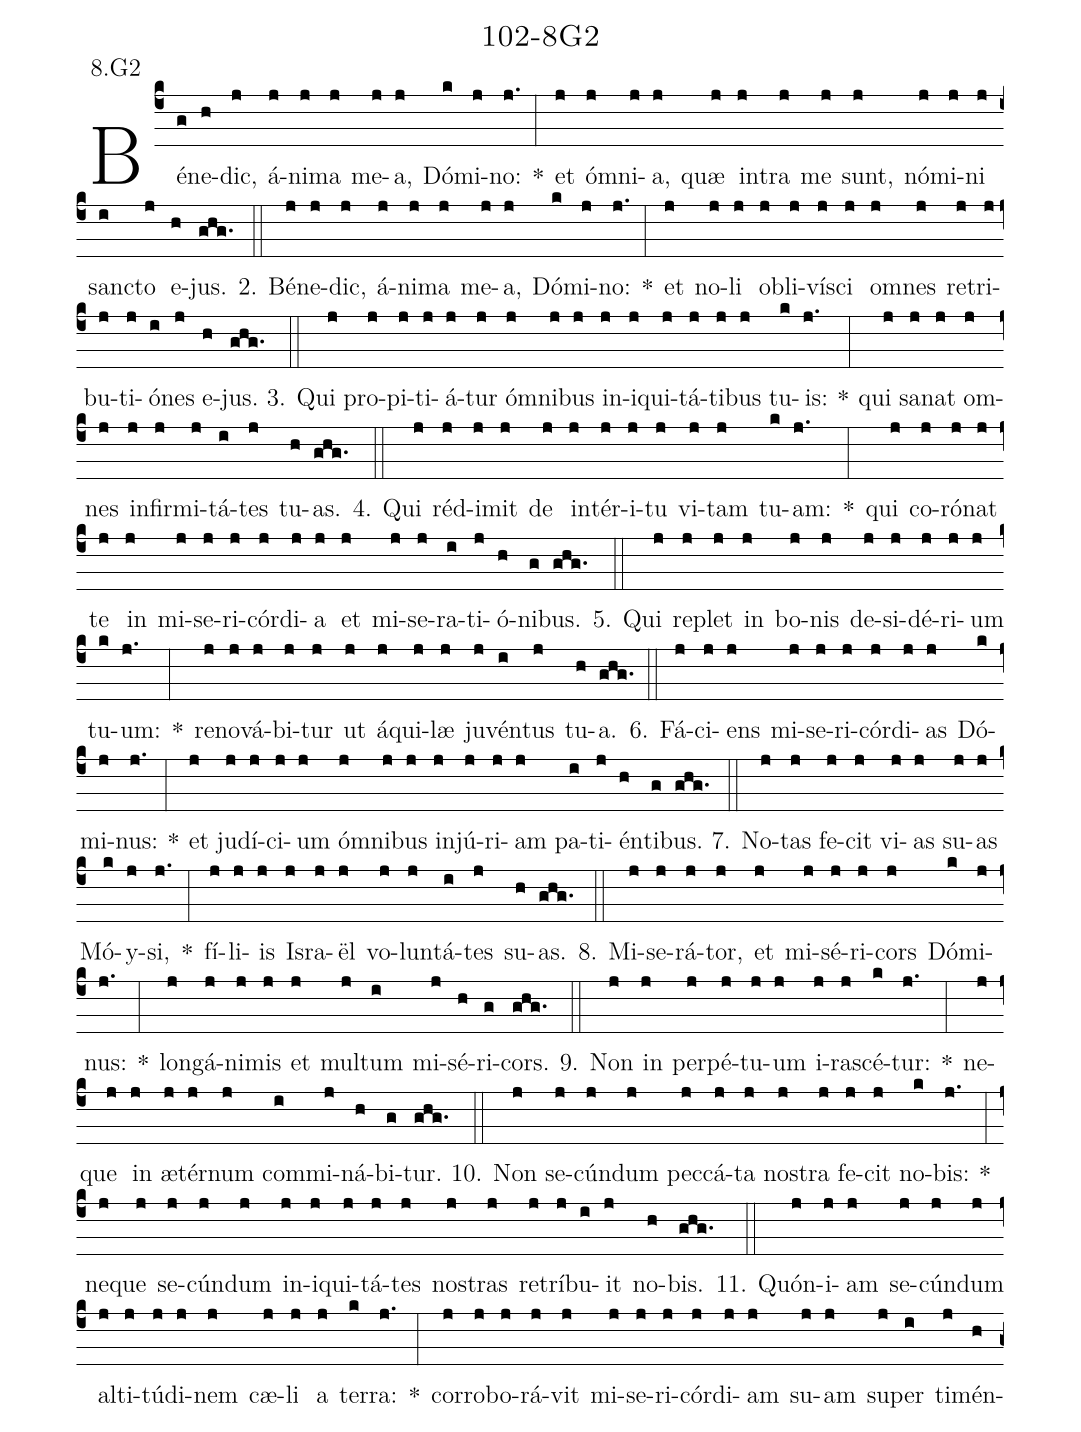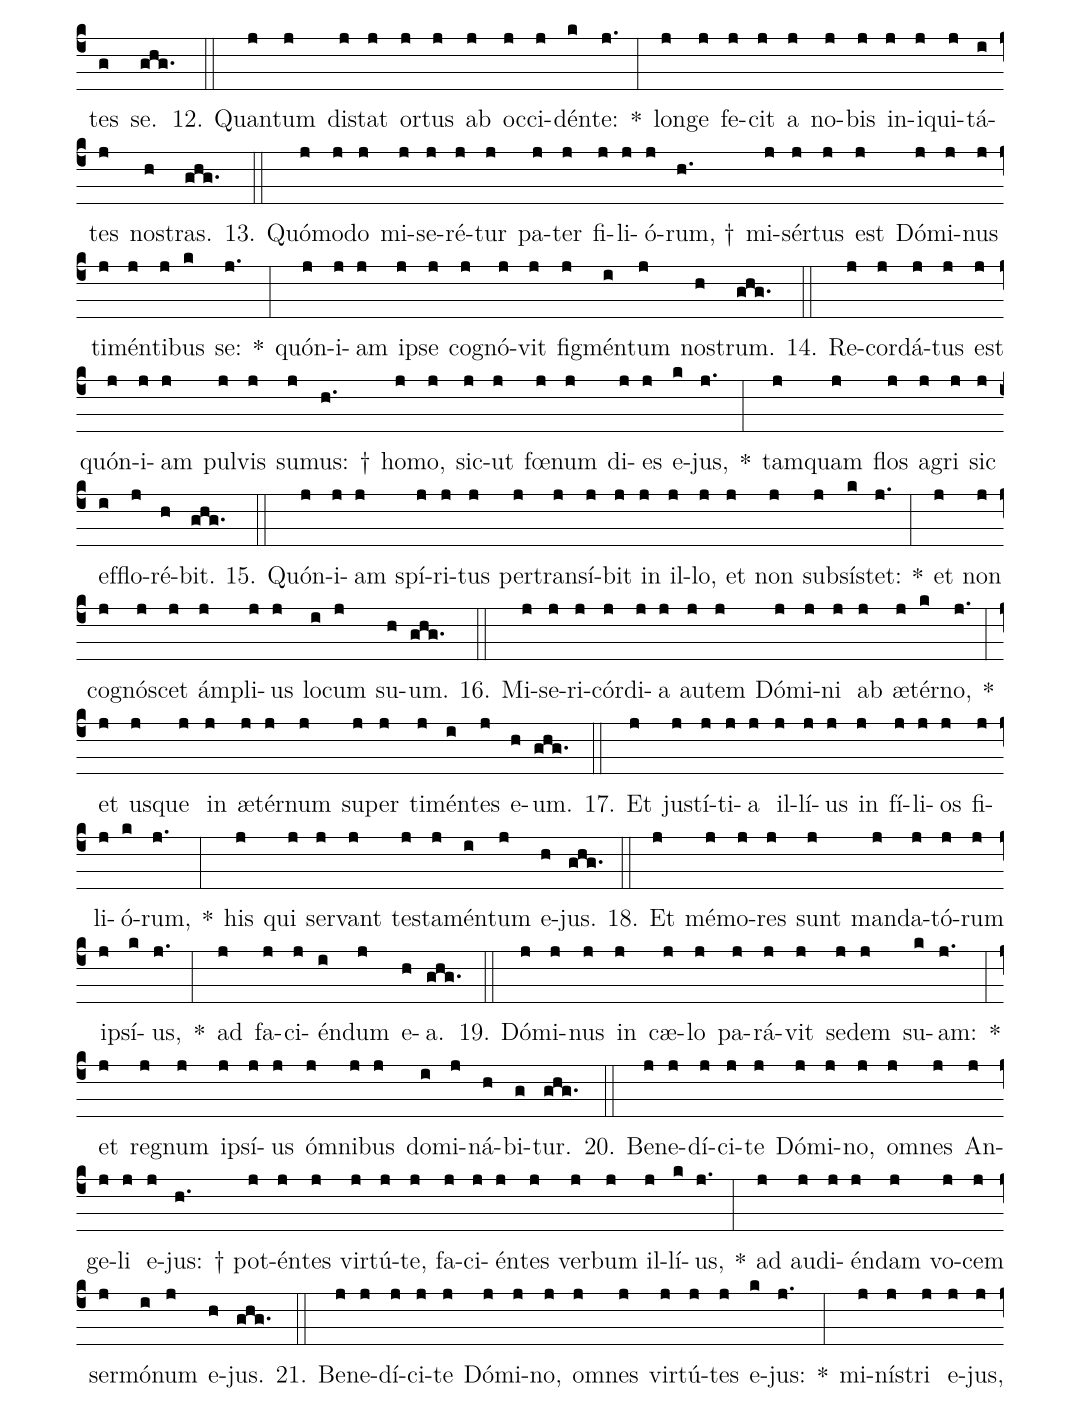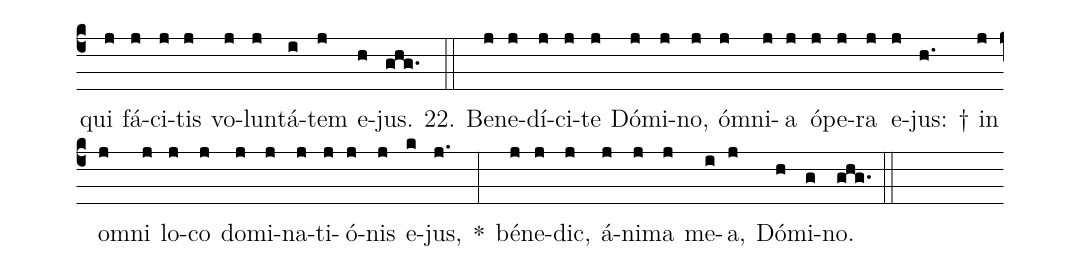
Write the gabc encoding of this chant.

name: 102-8G2;
annotation: 8.G2;
%%
(c4)Bé(g)ne(h)dic,(j) á(j)ni(j)ma(j) me(j)a,(j) Dó(k)mi(j)no:(j.) *(:) et(j) óm(j)ni(j)a,(j) quæ(j) in(j)tra(j) me(j) sunt,(j) nó(j)mi(j)ni(j) sanc(i)to(j) e(h)jus.(ghg.) (::)
2. Bé(j)ne(j)dic,(j) á(j)ni(j)ma(j) me(j)a,(j) Dó(k)mi(j)no:(j.) *(:) et(j) no(j)li(j) ob(j)li(j)ví(j)sci(j) om(j)nes(j) re(j)tri(j)bu(j)ti(j)ó(i)nes(j) e(h)jus.(ghg.) (::)
3. Qui(j) pro(j)pi(j)ti(j)á(j)tur(j) óm(j)ni(j)bus(j) in(j)i(j)qui(j)tá(j)ti(j)bus(j) tu(k)is:(j.) *(:) qui(j) sa(j)nat(j) om(j)nes(j) in(j)fir(j)mi(j)tá(i)tes(j) tu(h)as.(ghg.) (::)
4. Qui(j) réd(j)i(j)mit(j) de(j) in(j)tér(j)i(j)tu(j) vi(j)tam(j) tu(k)am:(j.) *(:) qui(j) co(j)ró(j)nat(j) te(j) in(j) mi(j)se(j)ri(j)cór(j)di(j)a(j) et(j) mi(j)se(j)ra(i)ti(j)ó(h)ni(g)bus.(ghg.) (::)
5. Qui(j) re(j)plet(j) in(j) bo(j)nis(j) de(j)si(j)dé(j)ri(j)um(j) tu(k)um:(j.) *(:) re(j)no(j)vá(j)bi(j)tur(j) ut(j) á(j)qui(j)læ(j) ju(j)vén(i)tus(j) tu(h)a.(ghg.) (::)
6. Fá(j)ci(j)ens(j) mi(j)se(j)ri(j)cór(j)di(j)as(j) Dó(k)mi(j)nus:(j.) *(:) et(j) ju(j)dí(j)ci(j)um(j) óm(j)ni(j)bus(j) in(j)jú(j)ri(j)am(j) pa(i)ti(j)én(h)ti(g)bus.(ghg.) (::)
7. No(j)tas(j) fe(j)cit(j) vi(j)as(j) su(j)as(j) Mó(k)y(j)si,(j.) *(:) fí(j)li(j)is(j) Is(j)ra(j)ël(j) vo(j)lun(j)tá(i)tes(j) su(h)as.(ghg.) (::)
8. Mi(j)se(j)rá(j)tor,(j) et(j) mi(j)sé(j)ri(j)cors(j) Dó(k)mi(j)nus:(j.) *(:) long(j)á(j)ni(j)mis(j) et(j) mul(j)tum(i) mi(j)sé(h)ri(g)cors.(ghg.) (::)
9. Non(j) in(j) per(j)pé(j)tu(j)um(j) i(j)ra(j)scé(k)tur:(j.) *(:) ne(j)que(j) in(j) æ(j)tér(j)num(j) com(i)mi(j)ná(h)bi(g)tur.(ghg.) (::)
10. Non(j) se(j)cún(j)dum(j) pec(j)cá(j)ta(j) nos(j)tra(j) fe(j)cit(j) no(k)bis:(j.) *(:) ne(j)que(j) se(j)cún(j)dum(j) in(j)i(j)qui(j)tá(j)tes(j) nos(j)tras(j) re(j)trí(j)bu(i)it(j) no(h)bis.(ghg.) (::)
11. Quón(j)i(j)am(j) se(j)cún(j)dum(j) al(j)ti(j)tú(j)di(j)nem(j) cæ(j)li(j) a(j) ter(k)ra:(j.) *(:) cor(j)ro(j)bo(j)rá(j)vit(j) mi(j)se(j)ri(j)cór(j)di(j)am(j) su(j)am(j) su(j)per(i) ti(j)mén(h)tes(g) se.(ghg.) (::)
12. Quan(j)tum(j) di(j)stat(j) or(j)tus(j) ab(j) oc(j)ci(j)dén(k)te:(j.) *(:) lon(j)ge(j) fe(j)cit(j) a(j) no(j)bis(j) in(j)i(j)qui(j)tá(i)tes(j) nos(h)tras.(ghg.) (::)
13. Quó(j)mo(j)do(j) mi(j)se(j)ré(j)tur(j) pa(j)ter(j) fi(j)li(j)ó(j)rum, †(h.) mi(j)sér(j)tus(j) est(j) Dó(j)mi(j)nus(j) ti(j)mén(j)ti(j)bus(k) se:(j.) *(:) quón(j)i(j)am(j) ip(j)se(j) co(j)gnó(j)vit(j) fig(j)mén(i)tum(j) nos(h)trum.(ghg.) (::)
14. Re(j)cor(j)dá(j)tus(j) est(j) quón(j)i(j)am(j) pul(j)vis(j) su(j)mus: †(h.) ho(j)mo,(j) sic(j)ut(j) fœ(j)num(j) di(j)es(j) e(k)jus,(j.) *(:) tam(j)quam(j) flos(j) a(j)gri(j) sic(j) ef(i)flo(j)ré(h)bit.(ghg.) (::)
15. Quón(j)i(j)am(j) spí(j)ri(j)tus(j) per(j)trans(j)í(j)bit(j) in(j) il(j)lo,(j) et(j) non(j) sub(j)sís(k)tet:(j.) *(:) et(j) non(j) co(j)gnó(j)scet(j) ám(j)pli(j)us(j) lo(i)cum(j) su(h)um.(ghg.) (::)
16. Mi(j)se(j)ri(j)cór(j)di(j)a(j) au(j)tem(j) Dó(j)mi(j)ni(j) ab(j) æ(j)tér(k)no,(j.) *(:) et(j) us(j)que(j) in(j) æ(j)tér(j)num(j) su(j)per(j) ti(j)mén(i)tes(j) e(h)um.(ghg.) (::)
17. Et(j) jus(j)tí(j)ti(j)a(j) il(j)lí(j)us(j) in(j) fí(j)li(j)os(j) fi(j)li(j)ó(k)rum,(j.) *(:) his(j) qui(j) ser(j)vant(j) tes(j)ta(j)mén(i)tum(j) e(h)jus.(ghg.) (::)
18. Et(j) mé(j)mo(j)res(j) sunt(j) man(j)da(j)tó(j)rum(j) ip(j)sí(k)us,(j.) *(:) ad(j) fa(j)ci(j)én(i)dum(j) e(h)a.(ghg.) (::)
19. Dó(j)mi(j)nus(j) in(j) cæ(j)lo(j) pa(j)rá(j)vit(j) se(j)dem(j) su(k)am:(j.) *(:) et(j) re(j)gnum(j) ip(j)sí(j)us(j) óm(j)ni(j)bus(j) do(i)mi(j)ná(h)bi(g)tur.(ghg.) (::)
20. Be(j)ne(j)dí(j)ci(j)te(j) Dó(j)mi(j)no,(j) om(j)nes(j) An(j)ge(j)li(j) e(j)jus: †(h.) pot(j)én(j)tes(j) vir(j)tú(j)te,(j) fa(j)ci(j)én(j)tes(j) ver(j)bum(j) il(j)lí(k)us,(j.) *(:) ad(j) au(j)di(j)én(j)dam(j) vo(j)cem(j) ser(j)mó(i)num(j) e(h)jus.(ghg.) (::)
21. Be(j)ne(j)dí(j)ci(j)te(j) Dó(j)mi(j)no,(j) om(j)nes(j) vir(j)tú(j)tes(j) e(k)jus:(j.) *(:) mi(j)nís(j)tri(j) e(j)jus,(j) qui(j) fá(j)ci(j)tis(j) vo(j)lun(j)tá(i)tem(j) e(h)jus.(ghg.) (::)
22. Be(j)ne(j)dí(j)ci(j)te(j) Dó(j)mi(j)no,(j) óm(j)ni(j)a(j) ó(j)pe(j)ra(j) e(j)jus: †(h.) in(j) om(j)ni(j) lo(j)co(j) do(j)mi(j)na(j)ti(j)ó(j)nis(j) e(k)jus,(j.) *(:) bé(j)ne(j)dic,(j) á(j)ni(j)ma(j) me(i)a,(j) Dó(h)mi(g)no.(ghg.) (::)
